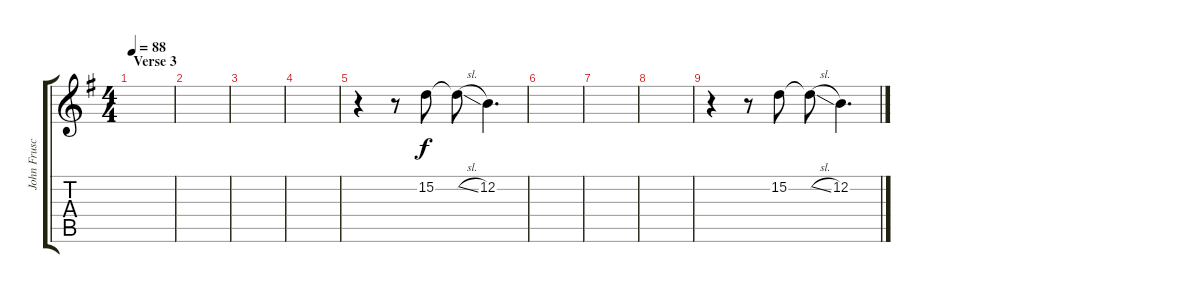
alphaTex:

\track ("John Frusciante (Bgk Vocal 3)" "John Frusc") {instrument choiraahs}
\staff {score tabs}
\tuning (E4 B3 G3 D3 A2 E2) {hide}
\ts (4 4)
\section ("" "Verse 3")
\tempo 88
\clef g2
\ks g
|
|
|
|
r.4 r.8 15.2.8 15.2{sl t}.8 12.2.4{d} |
|
|
|
r.4 r.8 15.2.8 15.2{sl t}.8 12.2.4{d}
